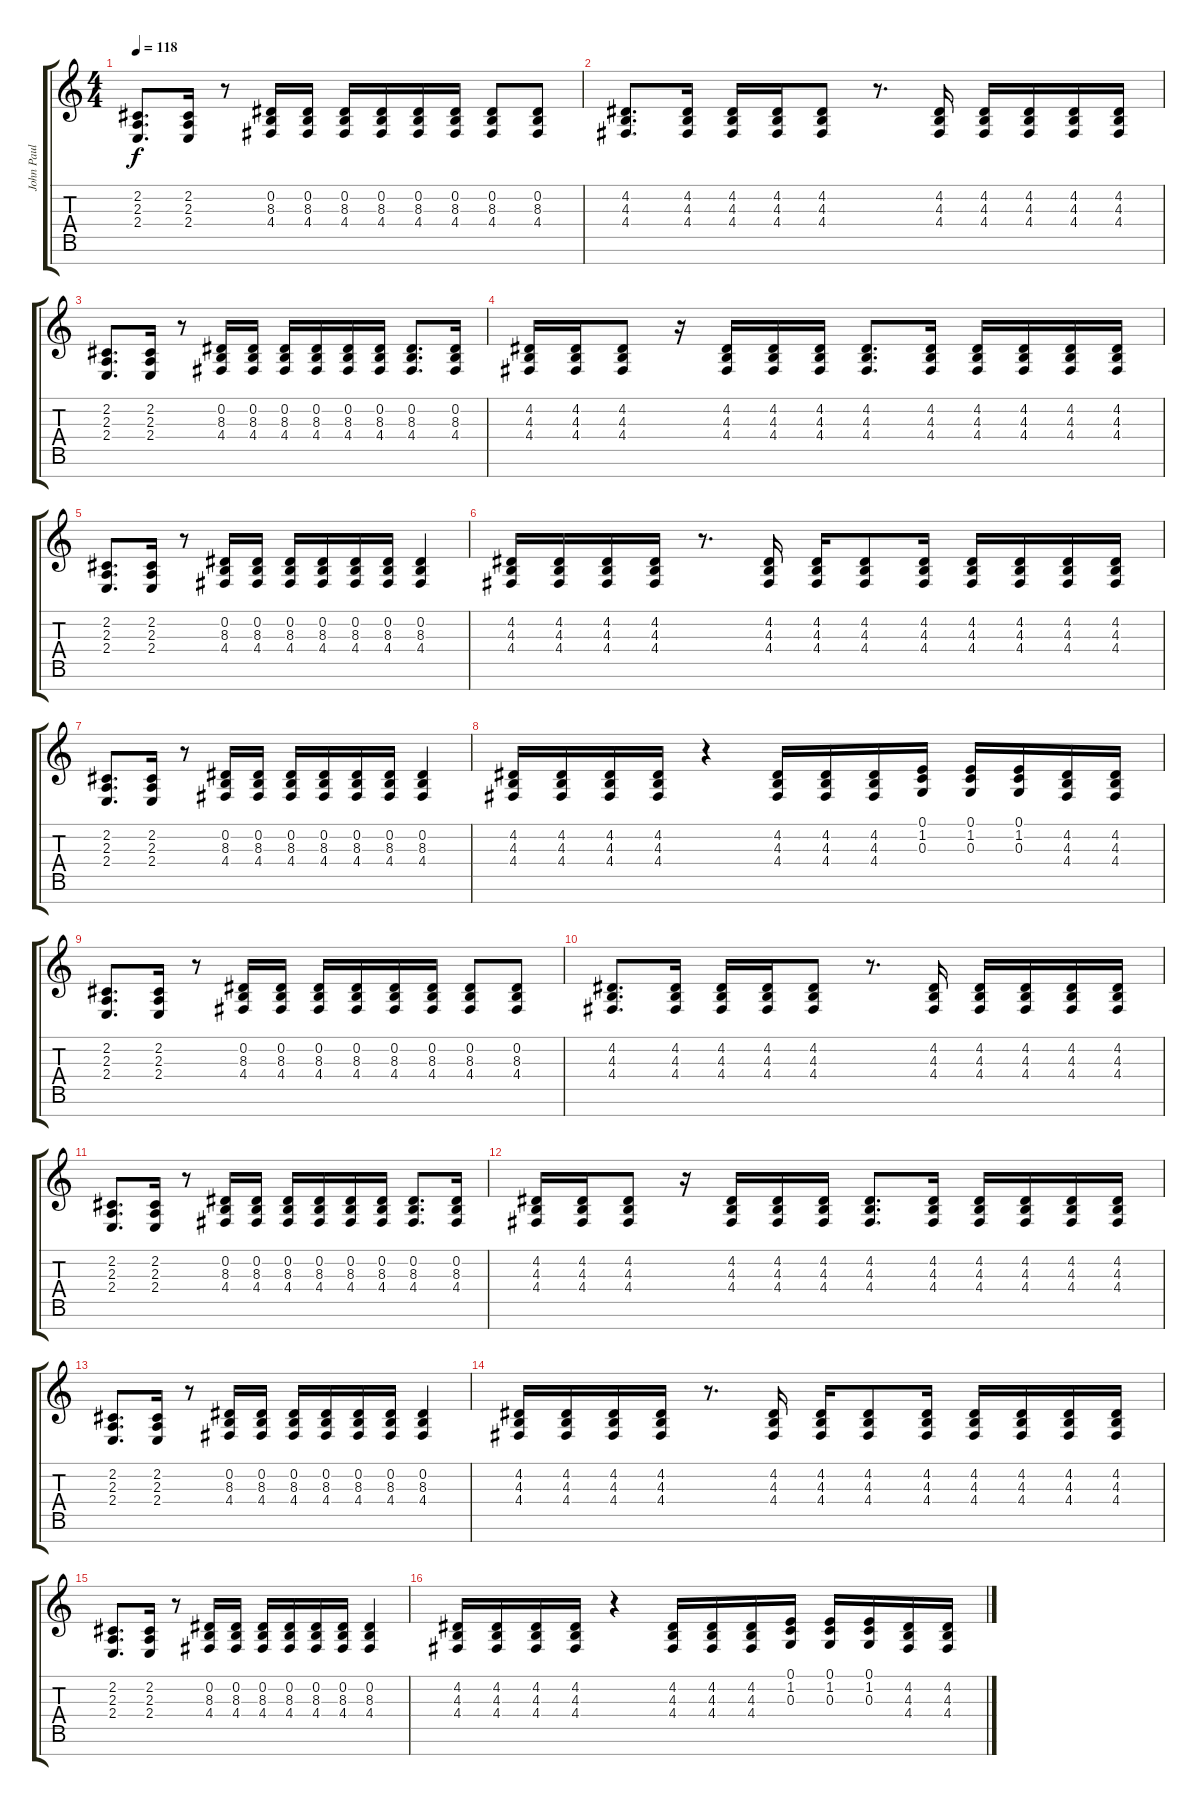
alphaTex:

\track ("John Paul Jones (Orgão 2)" "John Paul ") {instrument brasssection}
\staff {score tabs}
\tuning (E4 B3 G3 D3 A2 E2 B1) {hide}
\ts (4 4)
\tempo 118
\clef g2
\ks c
(2.2 2.3 2.4).8{d dy f} (2.2 2.3 2.4).16 r.8 (0.2 8.3 4.4).16{beam Up} (0.2 8.3 4.4).16{beam Up} (0.2 8.3 4.4).16{beam Up} (0.2 8.3 4.4).16{beam Up} (0.2 8.3 4.4).16{beam Up} (0.2 8.3 4.4).16{beam Up} (0.2 8.3 4.4).8{beam Up} (0.2 8.3 4.4).8{beam Up} |
(4.2 4.3 4.4).8{d beam Up} (4.2 4.3 4.4).16{beam Up} (4.2 4.3 4.4).16{beam Up} (4.2 4.3 4.4).16{beam Up} (4.2 4.3 4.4).8{beam Up} r.8{d} (4.2 4.3 4.4).16{beam Up} (4.2 4.3 4.4).16{beam Up} (4.2 4.3 4.4).16{beam Up} (4.2 4.3 4.4).16{beam Up} (4.2 4.3 4.4).16{beam Up} |
(2.2 2.3 2.4).8{d} (2.2 2.3 2.4).16 r.8 (0.2 8.3 4.4).16{beam Up} (0.2 8.3 4.4).16{beam Up} (0.2 8.3 4.4).16{beam Up} (0.2 8.3 4.4).16{beam Up} (0.2 8.3 4.4).16{beam Up} (0.2 8.3 4.4).16{beam Up} (0.2 8.3 4.4).8{d beam Up} (0.2 8.3 4.4).16{beam Up} |
(4.2 4.3 4.4).16{beam Up} (4.2 4.3 4.4).16{beam Up} (4.2 4.3 4.4).8{beam Up} r.16 (4.2 4.3 4.4).16{beam Up} (4.2 4.3 4.4).16{beam Up} (4.2 4.3 4.4).16{beam Up} (4.2 4.3 4.4).8{d beam Up} (4.2 4.3 4.4).16{beam Up} (4.2 4.3 4.4).16{beam Up} (4.2 4.3 4.4).16{beam Up} (4.2 4.3 4.4).16{beam Up} (4.2 4.3 4.4).16{beam Up} |
(2.2 2.3 2.4).8{d} (2.2 2.3 2.4).16 r.8 (0.2 8.3 4.4).16{beam Up} (0.2 8.3 4.4).16{beam Up} (0.2 8.3 4.4).16{beam Up} (0.2 8.3 4.4).16{beam Up} (0.2 8.3 4.4).16{beam Up} (0.2 8.3 4.4).16{beam Up} (0.2 8.3 4.4).4{beam Up} |
(4.2 4.3 4.4).16{beam Up} (4.2 4.3 4.4).16{beam Up} (4.2 4.3 4.4).16{beam Up} (4.2 4.3 4.4).16{beam Up} r.8{d} (4.2 4.3 4.4).16{beam Up} (4.2 4.3 4.4).16{beam Up} (4.2 4.3 4.4).8{beam Up} (4.2 4.3 4.4).16{beam Up} (4.2 4.3 4.4).16{beam Up} (4.2 4.3 4.4).16{beam Up} (4.2 4.3 4.4).16{beam Up} (4.2 4.3 4.4).16{beam Up} |
(2.2 2.3 2.4).8{d} (2.2 2.3 2.4).16 r.8 (0.2 8.3 4.4).16{beam Up} (0.2 8.3 4.4).16{beam Up} (0.2 8.3 4.4).16{beam Up} (0.2 8.3 4.4).16{beam Up} (0.2 8.3 4.4).16{beam Up} (0.2 8.3 4.4).16{beam Up} (0.2 8.3 4.4).4{beam Up} |
(4.2 4.3 4.4).16{beam Up} (4.2 4.3 4.4).16{beam Up} (4.2 4.3 4.4).16{beam Up} (4.2 4.3 4.4).16{beam Up} r.4 (4.2 4.3 4.4).16 (4.2 4.3 4.4).16 (4.2 4.3 4.4).16 (0.1 1.2 0.3).16 (0.1 1.2 0.3).16 (0.1 1.2 0.3).16 (4.2 4.3 4.4).16 (4.2 4.3 4.4).16 |
(2.2 2.3 2.4).8{d} (2.2 2.3 2.4).16 r.8 (0.2 8.3 4.4).16{beam Up} (0.2 8.3 4.4).16{beam Up} (0.2 8.3 4.4).16{beam Up} (0.2 8.3 4.4).16{beam Up} (0.2 8.3 4.4).16{beam Up} (0.2 8.3 4.4).16{beam Up} (0.2 8.3 4.4).8{beam Up} (0.2 8.3 4.4).8{beam Up} |
(4.2 4.3 4.4).8{d beam Up} (4.2 4.3 4.4).16{beam Up} (4.2 4.3 4.4).16{beam Up} (4.2 4.3 4.4).16{beam Up} (4.2 4.3 4.4).8{beam Up} r.8{d} (4.2 4.3 4.4).16{beam Up} (4.2 4.3 4.4).16{beam Up} (4.2 4.3 4.4).16{beam Up} (4.2 4.3 4.4).16{beam Up} (4.2 4.3 4.4).16{beam Up} |
(2.2 2.3 2.4).8{d} (2.2 2.3 2.4).16 r.8 (0.2 8.3 4.4).16{beam Up} (0.2 8.3 4.4).16{beam Up} (0.2 8.3 4.4).16{beam Up} (0.2 8.3 4.4).16{beam Up} (0.2 8.3 4.4).16{beam Up} (0.2 8.3 4.4).16{beam Up} (0.2 8.3 4.4).8{d beam Up} (0.2 8.3 4.4).16{beam Up} |
(4.2 4.3 4.4).16{beam Up} (4.2 4.3 4.4).16{beam Up} (4.2 4.3 4.4).8{beam Up} r.16 (4.2 4.3 4.4).16{beam Up} (4.2 4.3 4.4).16{beam Up} (4.2 4.3 4.4).16{beam Up} (4.2 4.3 4.4).8{d beam Up} (4.2 4.3 4.4).16{beam Up} (4.2 4.3 4.4).16{beam Up} (4.2 4.3 4.4).16{beam Up} (4.2 4.3 4.4).16{beam Up} (4.2 4.3 4.4).16{beam Up} |
(2.2 2.3 2.4).8{d} (2.2 2.3 2.4).16 r.8 (0.2 8.3 4.4).16{beam Up} (0.2 8.3 4.4).16{beam Up} (0.2 8.3 4.4).16{beam Up} (0.2 8.3 4.4).16{beam Up} (0.2 8.3 4.4).16{beam Up} (0.2 8.3 4.4).16{beam Up} (0.2 8.3 4.4).4{beam Up} |
(4.2 4.3 4.4).16{beam Up} (4.2 4.3 4.4).16{beam Up} (4.2 4.3 4.4).16{beam Up} (4.2 4.3 4.4).16{beam Up} r.8{d} (4.2 4.3 4.4).16{beam Up} (4.2 4.3 4.4).16{beam Up} (4.2 4.3 4.4).8{beam Up} (4.2 4.3 4.4).16{beam Up} (4.2 4.3 4.4).16{beam Up} (4.2 4.3 4.4).16{beam Up} (4.2 4.3 4.4).16{beam Up} (4.2 4.3 4.4).16{beam Up} |
(2.2 2.3 2.4).8{d} (2.2 2.3 2.4).16 r.8 (0.2 8.3 4.4).16{beam Up} (0.2 8.3 4.4).16{beam Up} (0.2 8.3 4.4).16{beam Up} (0.2 8.3 4.4).16{beam Up} (0.2 8.3 4.4).16{beam Up} (0.2 8.3 4.4).16{beam Up} (0.2 8.3 4.4).4{beam Up} |
(4.2 4.3 4.4).16{beam Up} (4.2 4.3 4.4).16{beam Up} (4.2 4.3 4.4).16{beam Up} (4.2 4.3 4.4).16{beam Up} r.4 (4.2 4.3 4.4).16 (4.2 4.3 4.4).16 (4.2 4.3 4.4).16 (0.1 1.2 0.3).16 (0.1 1.2 0.3).16 (0.1 1.2 0.3).16 (4.2 4.3 4.4).16 (4.2 4.3 4.4).16
